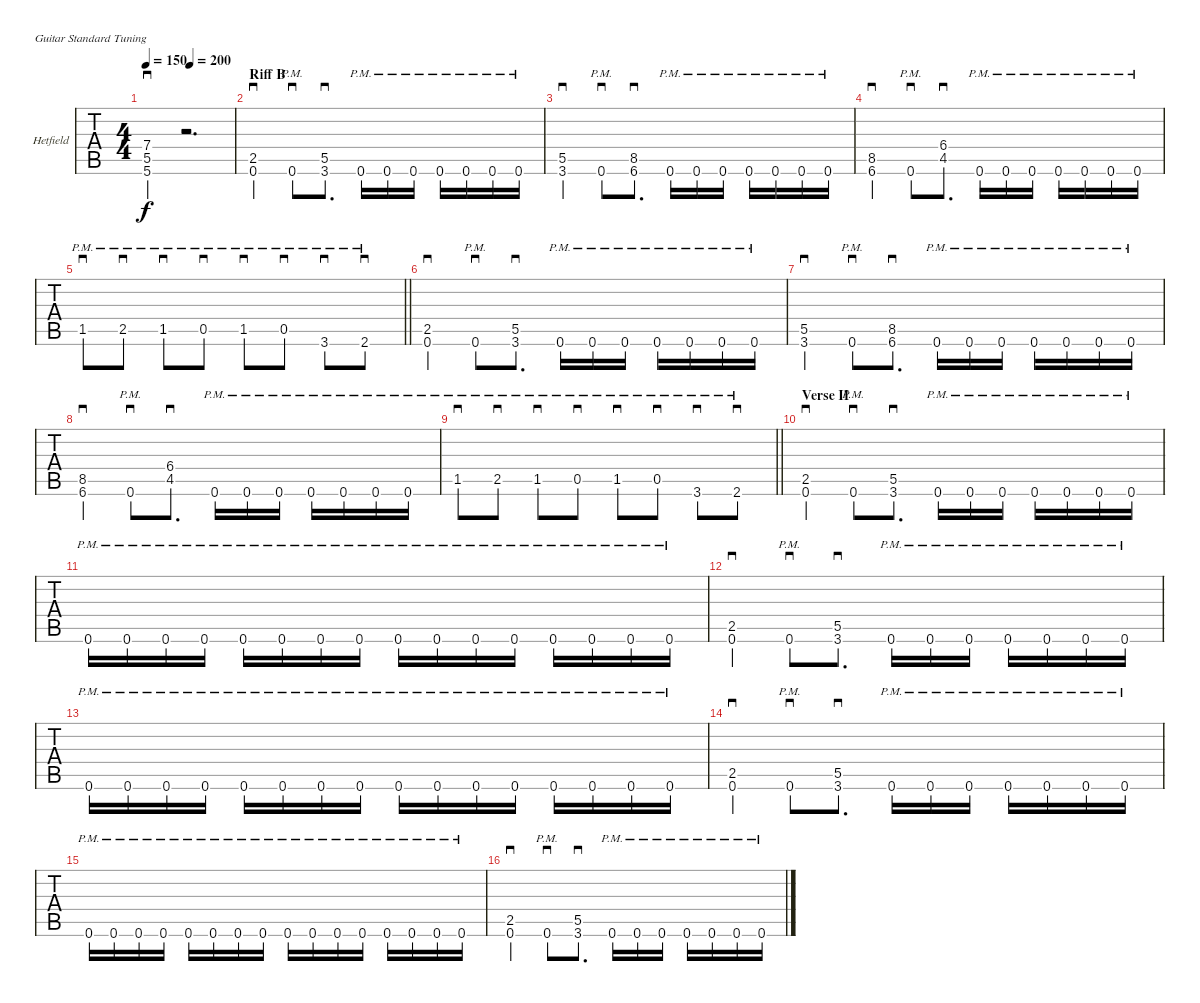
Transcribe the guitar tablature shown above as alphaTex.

\bracketExtendMode groupsimilarinstruments
\firstSystemTrackNameOrientation horizontal
\otherSystemsTrackNameOrientation horizontal
\track ("Guitar 1" "Hetfield") {instrument distortionguitar}
\staff {tabs}
\tuning (E4 B3 G3 D3 A2 E2)
\ts (4 4)
\tempo 150
\tempo (200 0.5)
\clef g2
\ks c
(7.4{st} 5.5{st} 5.6{st}).4{sd dy f} r.2{d} |
\beaming (8 2 2 2 2)
\section ("" "Riff B")
(2.5 0.6).4{sd} 0.6{pm}.8{sd} (5.5 3.6).8{d sd} 0.6{pm}.16 0.6{pm}.16 0.6{pm}.16 0.6{pm}.16 0.6{pm}.16 0.6{pm}.16 0.6{pm}.16 |
(5.5 3.6).4{sd} 0.6{pm}.8{sd} (8.5 6.6).8{d sd} 0.6{pm}.16 0.6{pm}.16 0.6{pm}.16 0.6{pm}.16 0.6{pm}.16 0.6{pm}.16 0.6{pm}.16 |
(8.5 6.6).4{sd} 0.6{pm}.8{sd} (6.4 4.5).8{d sd} 0.6{pm}.16 0.6{pm}.16 0.6{pm}.16 0.6{pm}.16 0.6{pm}.16 0.6{pm}.16 0.6{pm}.16 |
\barLineRight lightlight
1.5{pm}.8{sd} 2.5{pm}.8{sd} 1.5{pm}.8{sd} 0.5{pm}.8{sd} 1.5{pm}.8{sd} 0.5{pm}.8{sd} 3.6{pm}.8{sd} 2.6{pm}.8{sd} |
(2.5 0.6).4{sd} 0.6{pm}.8{sd} (5.5 3.6).8{d sd} 0.6{pm}.16 0.6{pm}.16 0.6{pm}.16 0.6{pm}.16 0.6{pm}.16 0.6{pm}.16 0.6{pm}.16 |
(5.5 3.6).4{sd} 0.6{pm}.8{sd} (8.5 6.6).8{d sd} 0.6{pm}.16 0.6{pm}.16 0.6{pm}.16 0.6{pm}.16 0.6{pm}.16 0.6{pm}.16 0.6{pm}.16 |
(8.5 6.6).4{sd} 0.6{pm}.8{sd} (6.4 4.5).8{d sd} 0.6{pm}.16 0.6{pm}.16 0.6{pm}.16 0.6{pm}.16 0.6{pm}.16 0.6{pm}.16 0.6{pm}.16 |
\barLineRight lightlight
1.5{pm}.8{sd} 2.5{pm}.8{sd} 1.5{pm}.8{sd} 0.5{pm}.8{sd} 1.5{pm}.8{sd} 0.5{pm}.8{sd} 3.6{pm}.8{sd} 2.6{pm}.8{sd} |
\section ("" "Verse II")
(2.5 0.6).4{sd} 0.6{pm}.8{sd} (5.5 3.6).8{d sd} 0.6{pm}.16 0.6{pm}.16 0.6{pm}.16 0.6{pm}.16 0.6{pm}.16 0.6{pm}.16 0.6{pm}.16 |
0.6{pm}.16 0.6{pm}.16 0.6{pm}.16 0.6{pm}.16 0.6{pm}.16 0.6{pm}.16 0.6{pm}.16 0.6{pm}.16 0.6{pm}.16 0.6{pm}.16 0.6{pm}.16 0.6{pm}.16 0.6{pm}.16 0.6{pm}.16 0.6{pm}.16 0.6{pm}.16 |
(2.5 0.6).4{sd} 0.6{pm}.8{sd} (5.5 3.6).8{d sd} 0.6{pm}.16 0.6{pm}.16 0.6{pm}.16 0.6{pm}.16 0.6{pm}.16 0.6{pm}.16 0.6{pm}.16 |
0.6{pm}.16 0.6{pm}.16 0.6{pm}.16 0.6{pm}.16 0.6{pm}.16 0.6{pm}.16 0.6{pm}.16 0.6{pm}.16 0.6{pm}.16 0.6{pm}.16 0.6{pm}.16 0.6{pm}.16 0.6{pm}.16 0.6{pm}.16 0.6{pm}.16 0.6{pm}.16 |
(2.5 0.6).4{sd} 0.6{pm}.8{sd} (5.5 3.6).8{d sd} 0.6{pm}.16 0.6{pm}.16 0.6{pm}.16 0.6{pm}.16 0.6{pm}.16 0.6{pm}.16 0.6{pm}.16 |
0.6{pm}.16 0.6{pm}.16 0.6{pm}.16 0.6{pm}.16 0.6{pm}.16 0.6{pm}.16 0.6{pm}.16 0.6{pm}.16 0.6{pm}.16 0.6{pm}.16 0.6{pm}.16 0.6{pm}.16 0.6{pm}.16 0.6{pm}.16 0.6{pm}.16 0.6{pm}.16 |
(2.5 0.6).4{sd} 0.6{pm}.8{sd} (5.5 3.6).8{d sd} 0.6{pm}.16 0.6{pm}.16 0.6{pm}.16 0.6{pm}.16 0.6{pm}.16 0.6{pm}.16 0.6{pm}.16
